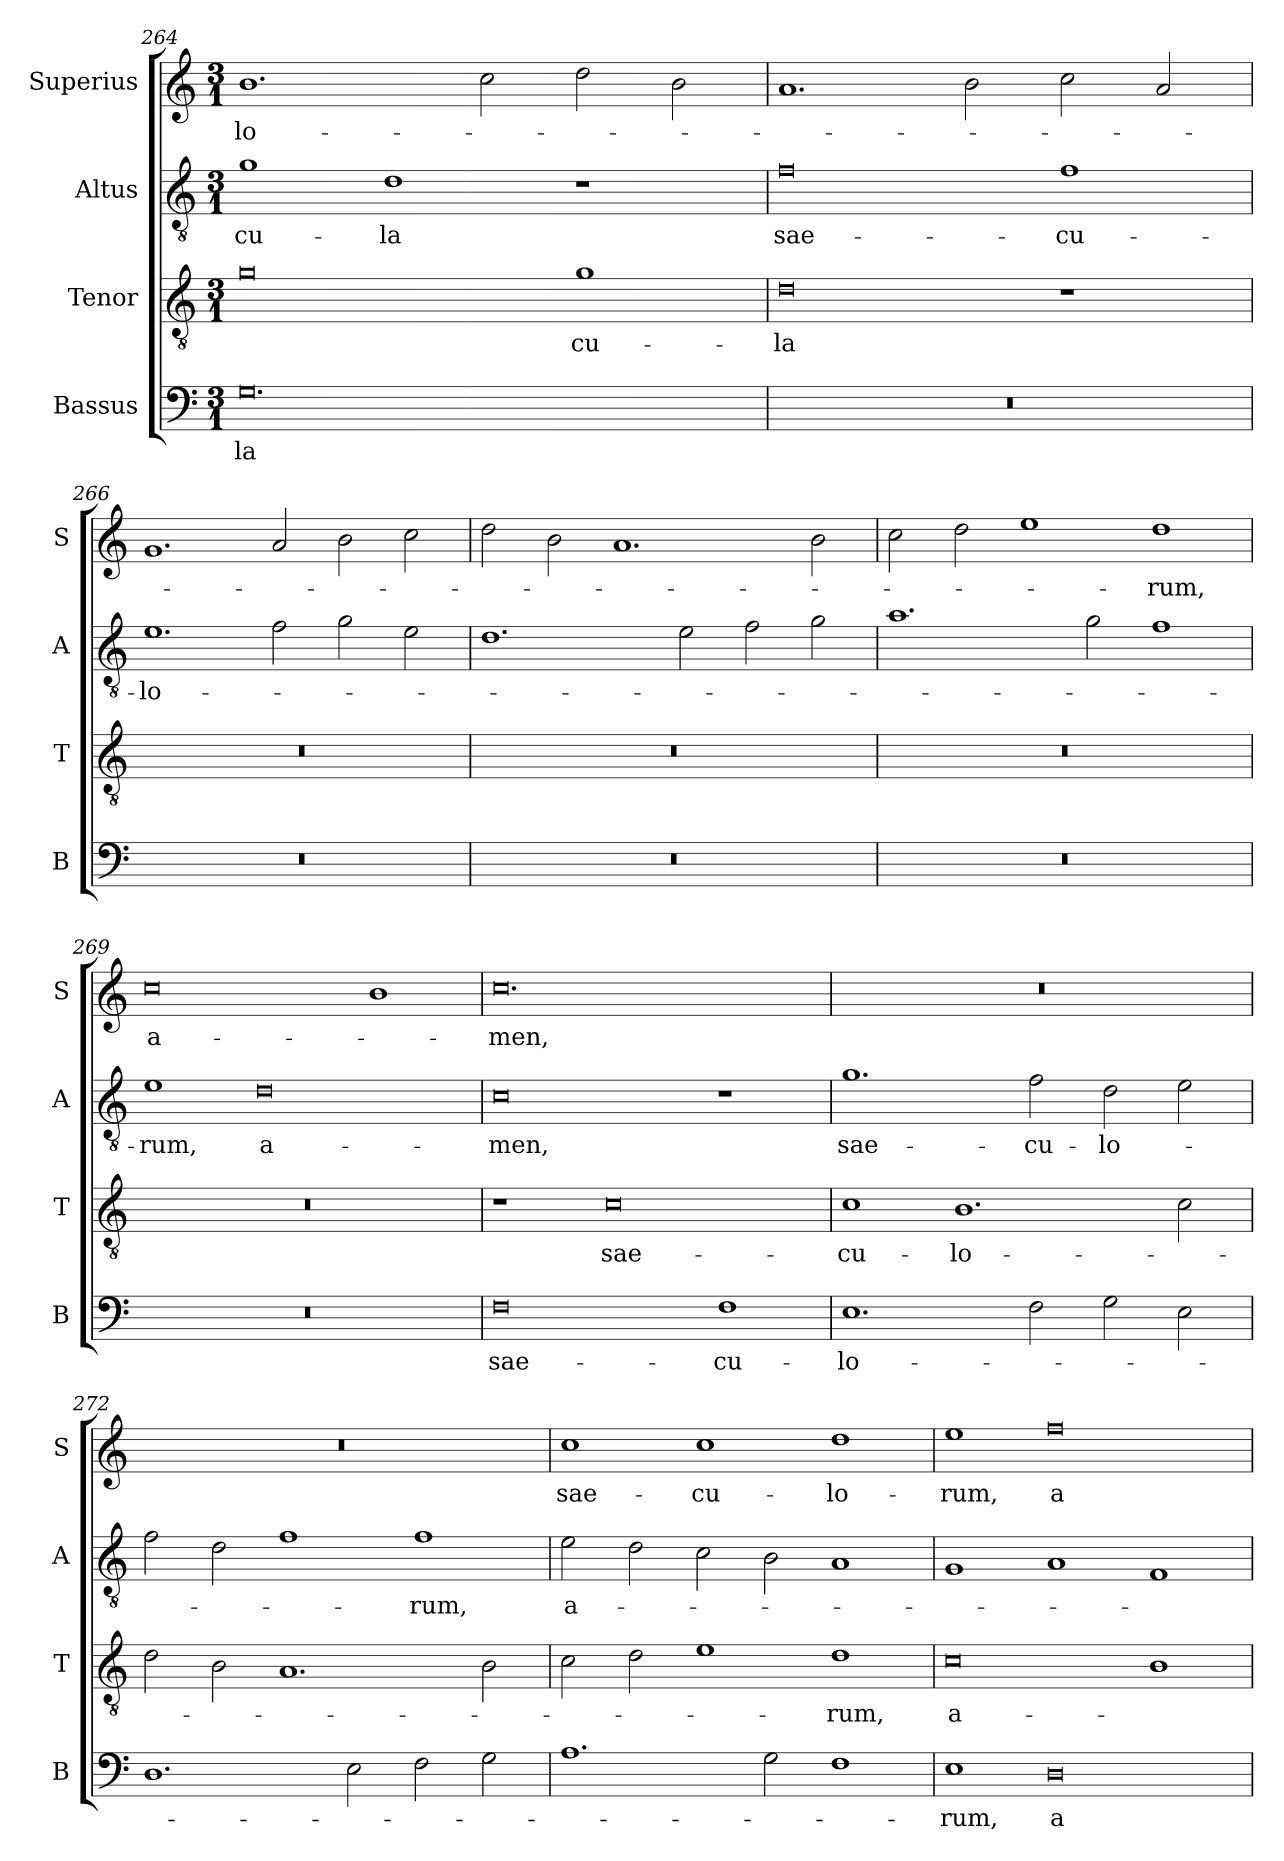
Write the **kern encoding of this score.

**kern	**text	**kern	**text	**kern	**text	**kern	**text
*part4	*part4	*part3	*part3	*part2	*part2	*part1	*part1
*staff4	*staff4	*staff3	*staff3	*staff2	*staff2	*staff1	*staff1
*I"Bassus	*	*I"Tenor	*	*I"Altus	*	*I"Superius	*
*I'B	*	*I'T	*	*I'A	*	*I'S	*
*clefF4	*	*clefGv2	*	*clefGv2	*	*clefG2	*
*k[]	*	*k[]	*	*k[]	*	*k[]	*
*M3/1	*	*M3/1	*	*M3/1	*	*M3/1	*
=264	=264	=264	=264	=264	=264	=264	=264
0.G	-la	0g	.	1g	-cu-	1.b	-lo-
.	.	.	.	1d	-la	.	.
.	.	.	.	.	.	2cc	.
.	.	1g	-cu-	1r	.	2dd	.
.	.	.	.	.	.	2b	.
=265	=265	=265	=265	=265	=265	=265	=265
0.r	.	0d	-la	0f	sae-	1.a	.
.	.	.	.	.	.	2b	.
.	.	1r	.	1f	-cu-	2cc	.
.	.	.	.	.	.	2a	.
=266	=266	=266	=266	=266	=266	=266	=266
0.r	.	0.r	.	1.e	-lo-	1.g	.
.	.	.	.	2f	.	2a	.
.	.	.	.	2g	.	2b	.
.	.	.	.	2e	.	2cc	.
=267	=267	=267	=267	=267	=267	=267	=267
0.r	.	0.r	.	1.d	.	2dd	.
.	.	.	.	.	.	2b	.
.	.	.	.	.	.	1.a	.
.	.	.	.	2e	.	.	.
.	.	.	.	2f	.	.	.
.	.	.	.	2g	.	2b	.
=268	=268	=268	=268	=268	=268	=268	=268
0.r	.	0.r	.	1.a	.	2cc	.
.	.	.	.	.	.	2dd	.
.	.	.	.	.	.	1ee	.
.	.	.	.	2g	.	.	.
.	.	.	.	1f	.	1dd	-rum,
=269	=269	=269	=269	=269	=269	=269	=269
0.r	.	0.r	.	1e	-rum,	0cc	a-
.	.	.	.	0d	a-	.	.
.	.	.	.	.	.	1b	.
=270	=270	=270	=270	=270	=270	=270	=270
0F	sae-	1r	.	0c	-men,	0.cc	-men,
.	.	0c	sae-	.	.	.	.
1F	-cu-	.	.	1r	.	.	.
=271	=271	=271	=271	=271	=271	=271	=271
1.E	-lo-	1c	-cu-	1.g	sae-	0.r	.
.	.	1.B	-lo-	.	.	.	.
2F	.	.	.	2f	-cu-	.	.
2G	.	.	.	2d	-lo-	.	.
2E	.	2c	.	2e	.	.	.
=272	=272	=272	=272	=272	=272	=272	=272
1.D	.	2d	.	2f	.	0.r	.
.	.	2B	.	2d	.	.	.
.	.	1.A	.	1f	.	.	.
2E	.	.	.	.	.	.	.
2F	.	.	.	1f	-rum,	.	.
2G	.	2B	.	.	.	.	.
=273	=273	=273	=273	=273	=273	=273	=273
1.A	.	2c	.	2e	a-	1cc	sae-
.	.	2d	.	2d	.	.	.
.	.	1e	.	2c	.	1cc	-cu-
2G	.	.	.	2B	.	.	.
1F	.	1d	-rum,	1A	.	1dd	-lo-
=274	=274	=274	=274	=274	=274	=274	=274
1E	-rum,	0c	a-	1G	.	1ee	-rum,
0D	a-	.	.	1A	.	0ff	a-
.	.	1B	.	1F	.	.	.
=	=	=	=	=	=	=	=
*-	*-	*-	*-	*-	*-	*-	*-
